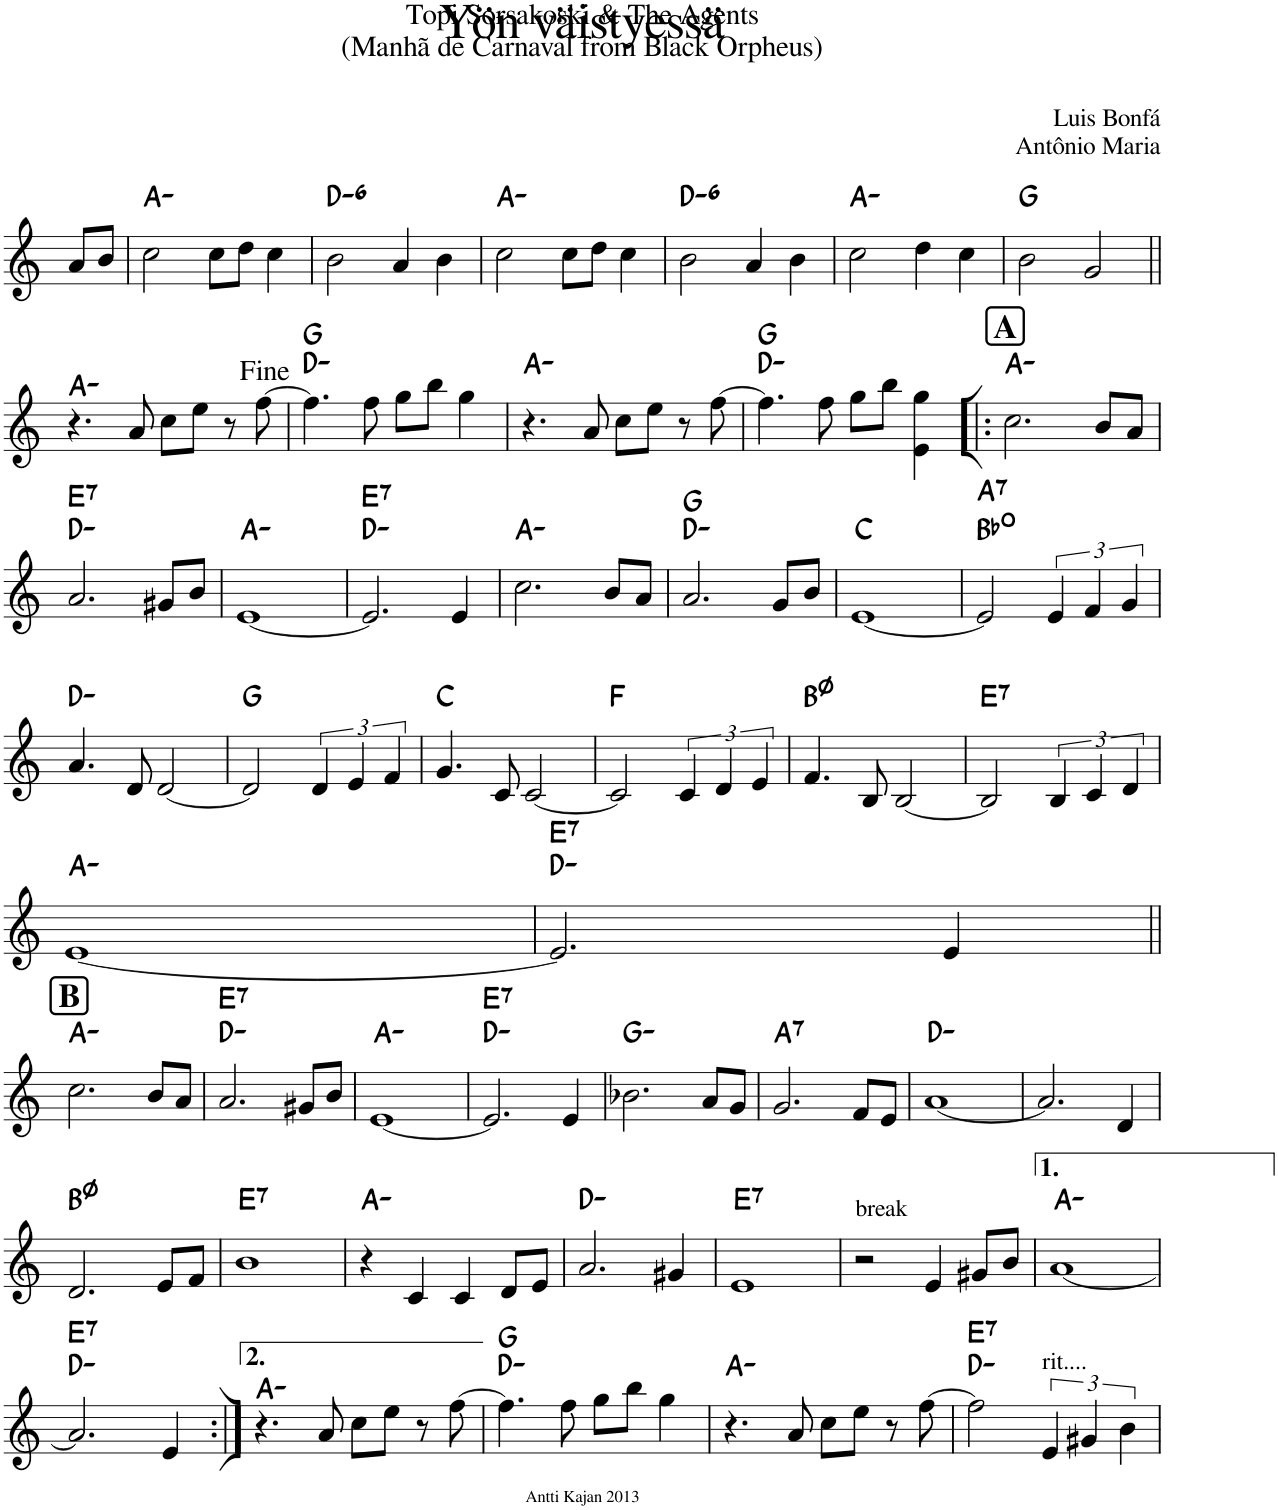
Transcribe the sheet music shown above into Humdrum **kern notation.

**kern	**harte
*part1	*part1
*staff1	*
*I"Piano	*
*I'Pno	*
*clefG2	*
*k[]	*
=1	=1
8a/L	.
8b/J	.
=2	=2
2cc\	A:min
8cc\L	.
8dd\J	.
4cc\	.
=3	=3
!	!LO:H:kt=6
2b\	D:min6
4a/	.
4b\	.
=4	=4
2cc\	A:min
8cc\L	.
8dd\J	.
4cc\	.
=5	=5
!	!LO:H:kt=6
2b\	D:min6
4a/	.
4b\	.
=6	=6
2cc\	A:min
4dd\	.
4cc\	.
=7	=7
2b\	G:maj
2g/	.
!!LO:LB:g=z
=8||	=8||
4.r	A:min
8a/	.
8cc\L	.
8ee\J	.
8r	.
[8ff\	.
=9	=9
4.ff\]	D:min G:maj
8ff\	.
8gg\L	.
8bb\J	.
4gg\	.
=10	=10
4.r	A:min
8a/	.
8cc\L	.
8ee\J	.
8r	.
[8ff\	.
=11	=11
4.ff\]	D:min G:maj
8ff\	.
8gg\L	.
8bb\J	.
4e\ 4gg\	.
=12!|:	=12!|:
!LO:TX:a:B:t=A	!
2.cc\	A:min
8b/L	.
8a/J	.
!!LO:LB:g=z
=13	=13
!	!LO:H:n=2:kt=7
2.a/	D:min E:7
8g#X/L	.
8b/J	.
=14	=14
[1e	A:min
=15	=15
!	!LO:H:n=2:kt=7
2.e/]	D:min E:7
4e/	.
=16	=16
2.cc\	A:min
8b/L	.
8a/J	.
=17	=17
2.a/	D:min G:maj
8g/L	.
8b/J	.
=18	=18
[1e	C:maj
=19	=19
!	!LO:H:n=2:kt=7
2e/]	Bb:dim A:7
6e/	.
6f/	.
6g/	.
!!LO:LB:g=z
=20	=20
4.a/	D:min
8d/	.
[2d/	.
=21	=21
2d/]	G:maj
6d/	.
6e/	.
6f/	.
=22	=22
4.g/	C:maj
8c/	.
[2c/	.
=23	=23
2c/]	F:maj
6c/	.
6d/	.
6e/	.
=24	=24
!	!LO:H:kt=-7b5
4.f/	B:hdim7
8B/	.
[2B/	.
=25	=25
!	!LO:H:kt=7
2B/]	E:7
6B/	.
6c/	.
6d/	.
!!LO:LB:g=z
=26	=26
[1e	A:min
=27	=27
!	!LO:H:n=2:kt=7
2.e/]	D:min E:7
4e/	.
!!LO:LB:g=z
=28||	=28||
!LO:TX:a:B:t=B	!
2.cc\	A:min
8b/L	.
8a/J	.
=29	=29
!	!LO:H:n=2:kt=7
2.a/	D:min E:7
8g#X/L	.
8b/J	.
=30	=30
[1e	A:min
=31	=31
!	!LO:H:n=2:kt=7
2.e/]	D:min E:7
4e/	.
=32	=32
2.b-X\	G:min
8a/L	.
8g/J	.
=33	=33
!	!LO:H:kt=7
2.g/	A:7
8f/L	.
8e/J	.
=34	=34
[1a	D:min
=35	=35
2.a/]	.
4d/	.
!!LO:LB:g=z
=36	=36
!	!LO:H:kt=-7b5
2.d/	B:hdim7
8e/L	.
8f/J	.
=37	=37
!	!LO:H:kt=7
1b	E:7
=38	=38
4r	A:min
4c/	.
4c/	.
8d/L	.
8e/J	.
=39	=39
2.a/	D:min
4g#X/	.
=40	=40
!	!LO:H:kt=7
1e	E:7
=41	=41
!LO:TX:a:t=break	!
2r	.
4e/	.
8g#X/L	.
8b/J	.
=42	=42
[1a	A:min
!!LO:LB:g=z
=43	=43
!	!LO:H:n=2:kt=7
2.a/]	D:min E:7
4e/	.
=44:|!	=44:|!
4.r	A:min
8a/	.
8cc\L	.
8ee\J	.
8r	.
[8ff\	.
=45	=45
4.ff\]	D:min G:maj
8ff\	.
8gg\L	.
8bb\J	.
4gg\	.
=46	=46
4.r	A:min
8a/	.
8cc\L	.
8ee\J	.
8r	.
[8ff\	.
=47	=47
!	!LO:H:n=2:kt=7
2ff\]	D:min E:7
!LO:TX:a:t=rit....	!
6e/	.
6g#X/	.
6b\	.
=	=
*-	*-
